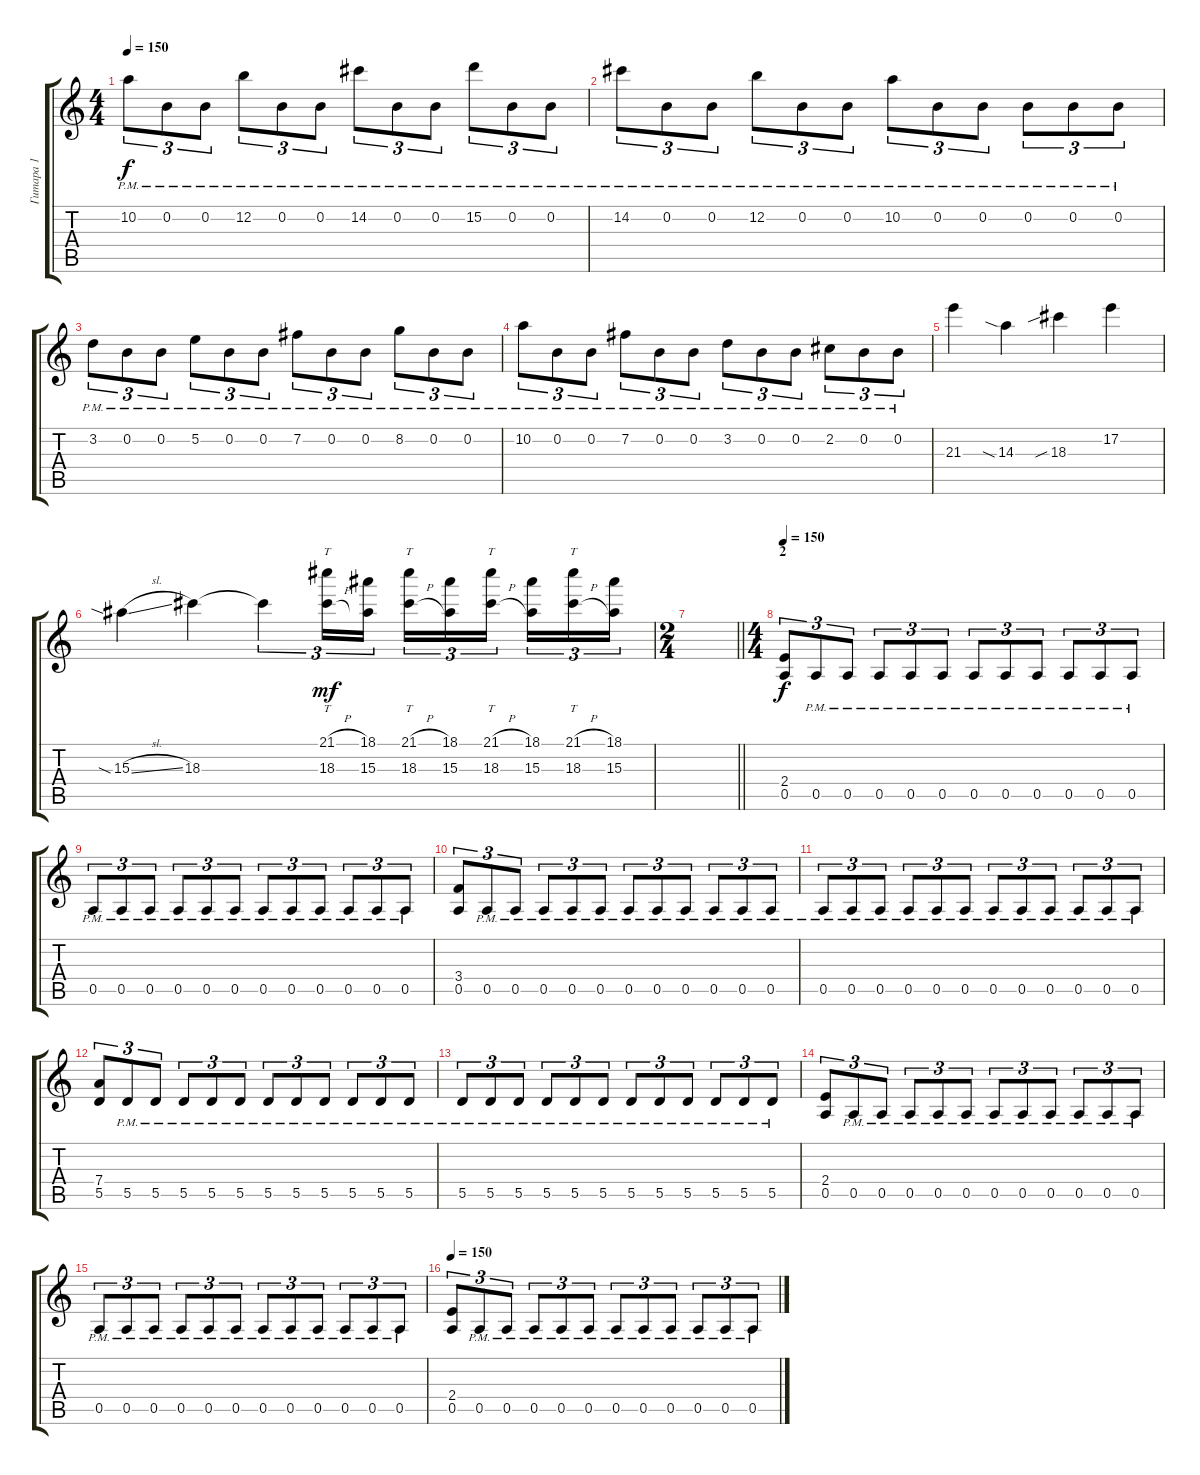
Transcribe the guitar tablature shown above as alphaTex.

\track ("Гитара 1" "Гитара 1") {instrument overdrivenguitar}
\staff {score tabs}
\tuning (E4 B3 G3 D3 A2 E2) {hide}
\ts (4 4)
\tempo 150
\clef g2
\ks c
10.2{pm}.8{tu (3 2) dy f} 0.2{pm}.8{tu (3 2)} 0.2{pm}.8{tu (3 2)} 12.2{pm}.8{tu (3 2)} 0.2{pm}.8{tu (3 2)} 0.2{pm}.8{tu (3 2)} 14.2{pm}.8{tu (3 2)} 0.2{pm}.8{tu (3 2)} 0.2{pm}.8{tu (3 2)} 15.2{pm}.8{tu (3 2)} 0.2{pm}.8{tu (3 2)} 0.2{pm}.8{tu (3 2)} |
14.2{pm}.8{tu (3 2)} 0.2{pm}.8{tu (3 2)} 0.2{pm}.8{tu (3 2)} 12.2{pm}.8{tu (3 2)} 0.2{pm}.8{tu (3 2)} 0.2{pm}.8{tu (3 2)} 10.2{pm}.8{tu (3 2)} 0.2{pm}.8{tu (3 2)} 0.2{pm}.8{tu (3 2)} 0.2{pm}.8{tu (3 2)} 0.2{pm}.8{tu (3 2)} 0.2{pm}.8{tu (3 2)} |
3.2{pm}.8{tu (3 2)} 0.2{pm}.8{tu (3 2)} 0.2{pm}.8{tu (3 2)} 5.2{pm}.8{tu (3 2)} 0.2{pm}.8{tu (3 2)} 0.2{pm}.8{tu (3 2)} 7.2{pm}.8{tu (3 2)} 0.2{pm}.8{tu (3 2)} 0.2{pm}.8{tu (3 2)} 8.2{pm}.8{tu (3 2)} 0.2{pm}.8{tu (3 2)} 0.2{pm}.8{tu (3 2)} |
10.2{pm}.8{tu (3 2)} 0.2{pm}.8{tu (3 2)} 0.2{pm}.8{tu (3 2)} 7.2{pm}.8{tu (3 2)} 0.2{pm}.8{tu (3 2)} 0.2{pm}.8{tu (3 2)} 3.2{pm}.8{tu (3 2)} 0.2{pm}.8{tu (3 2)} 0.2{pm}.8{tu (3 2)} 2.2{pm}.8{tu (3 2)} 0.2{pm}.8{tu (3 2)} 0.2{pm}.8{tu (3 2)} |
21.3.4 14.3{sia}.4 18.3{sib}.4 17.2.4 |
15.3{sia sl}.4 18.3.4 18.3{t}.4{tu (3 2)} (21.1{h} 18.3{h}).16{tt tu (3 2) dy mf} (18.1 15.3).16{tu (3 2)} (21.1{h} 18.3{h}).16{tt tu (3 2)} (18.1 15.3).16{tu (3 2)} (21.1{h} 18.3{h}).16{tt tu (3 2) beam splitsecondary} (18.1 15.3).16{tu (3 2)} (21.1{h} 18.3{h}).16{tt tu (3 2)} (18.1 15.3).16{tu (3 2)} |
\ts (2 4)
\barLineRight lightlight
|
\ts (4 4)
\section ("" "2")
\tempo 150
(2.4 0.5).8{tu (3 2) dy f} 0.5{pm}.8{tu (3 2)} 0.5{pm}.8{tu (3 2)} 0.5{pm}.8{tu (3 2)} 0.5{pm}.8{tu (3 2)} 0.5{pm}.8{tu (3 2)} 0.5{pm}.8{tu (3 2)} 0.5{pm}.8{tu (3 2)} 0.5{pm}.8{tu (3 2)} 0.5{pm}.8{tu (3 2)} 0.5{pm}.8{tu (3 2)} 0.5{pm}.8{tu (3 2)} |
0.5{pm}.8{tu (3 2)} 0.5{pm}.8{tu (3 2)} 0.5{pm}.8{tu (3 2)} 0.5{pm}.8{tu (3 2)} 0.5{pm}.8{tu (3 2)} 0.5{pm}.8{tu (3 2)} 0.5{pm}.8{tu (3 2)} 0.5{pm}.8{tu (3 2)} 0.5{pm}.8{tu (3 2)} 0.5{pm}.8{tu (3 2)} 0.5{pm}.8{tu (3 2)} 0.5{pm}.8{tu (3 2)} |
(3.4 0.5).8{tu (3 2)} 0.5{pm}.8{tu (3 2)} 0.5{pm}.8{tu (3 2)} 0.5{pm}.8{tu (3 2)} 0.5{pm}.8{tu (3 2)} 0.5{pm}.8{tu (3 2)} 0.5{pm}.8{tu (3 2)} 0.5{pm}.8{tu (3 2)} 0.5{pm}.8{tu (3 2)} 0.5{pm}.8{tu (3 2)} 0.5{pm}.8{tu (3 2)} 0.5{pm}.8{tu (3 2)} |
0.5{pm}.8{tu (3 2)} 0.5{pm}.8{tu (3 2)} 0.5{pm}.8{tu (3 2)} 0.5{pm}.8{tu (3 2)} 0.5{pm}.8{tu (3 2)} 0.5{pm}.8{tu (3 2)} 0.5{pm}.8{tu (3 2)} 0.5{pm}.8{tu (3 2)} 0.5{pm}.8{tu (3 2)} 0.5{pm}.8{tu (3 2)} 0.5{pm}.8{tu (3 2)} 0.5{pm}.8{tu (3 2)} |
(7.4 5.5).8{tu (3 2)} 5.5{pm}.8{tu (3 2)} 5.5{pm}.8{tu (3 2)} 5.5{pm}.8{tu (3 2)} 5.5{pm}.8{tu (3 2)} 5.5{pm}.8{tu (3 2)} 5.5{pm}.8{tu (3 2)} 5.5{pm}.8{tu (3 2)} 5.5{pm}.8{tu (3 2)} 5.5{pm}.8{tu (3 2)} 5.5{pm}.8{tu (3 2)} 5.5{pm}.8{tu (3 2)} |
5.5{pm}.8{tu (3 2)} 5.5{pm}.8{tu (3 2)} 5.5{pm}.8{tu (3 2)} 5.5{pm}.8{tu (3 2)} 5.5{pm}.8{tu (3 2)} 5.5{pm}.8{tu (3 2)} 5.5{pm}.8{tu (3 2)} 5.5{pm}.8{tu (3 2)} 5.5{pm}.8{tu (3 2)} 5.5{pm}.8{tu (3 2)} 5.5{pm}.8{tu (3 2)} 5.5{pm}.8{tu (3 2)} |
(2.4 0.5).8{tu (3 2)} 0.5{pm}.8{tu (3 2)} 0.5{pm}.8{tu (3 2)} 0.5{pm}.8{tu (3 2)} 0.5{pm}.8{tu (3 2)} 0.5{pm}.8{tu (3 2)} 0.5{pm}.8{tu (3 2)} 0.5{pm}.8{tu (3 2)} 0.5{pm}.8{tu (3 2)} 0.5{pm}.8{tu (3 2)} 0.5{pm}.8{tu (3 2)} 0.5{pm}.8{tu (3 2)} |
0.5{pm}.8{tu (3 2)} 0.5{pm}.8{tu (3 2)} 0.5{pm}.8{tu (3 2)} 0.5{pm}.8{tu (3 2)} 0.5{pm}.8{tu (3 2)} 0.5{pm}.8{tu (3 2)} 0.5{pm}.8{tu (3 2)} 0.5{pm}.8{tu (3 2)} 0.5{pm}.8{tu (3 2)} 0.5{pm}.8{tu (3 2)} 0.5{pm}.8{tu (3 2)} 0.5{pm}.8{tu (3 2)} |
\tempo 150
(2.4 0.5).8{tu (3 2)} 0.5{pm}.8{tu (3 2)} 0.5{pm}.8{tu (3 2)} 0.5{pm}.8{tu (3 2)} 0.5{pm}.8{tu (3 2)} 0.5{pm}.8{tu (3 2)} 0.5{pm}.8{tu (3 2)} 0.5{pm}.8{tu (3 2)} 0.5{pm}.8{tu (3 2)} 0.5{pm}.8{tu (3 2)} 0.5{pm}.8{tu (3 2)} 0.5{pm}.8{tu (3 2)}
